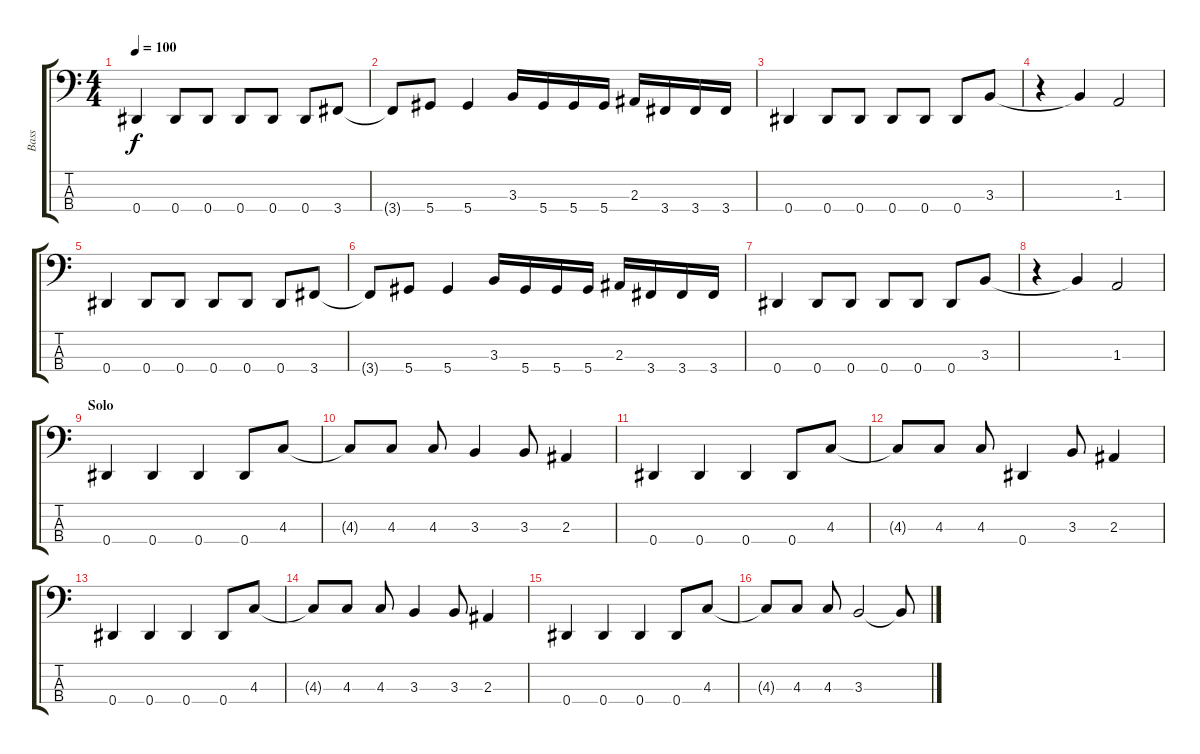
\track ("Bass" "Bass") {instrument electricbasspick}
\staff {score tabs}
\tuning (Gb2 Db2 Ab1 Eb1) {hide}
\ts (4 4)
\tempo 100
\clef f4
\ks c
0.4.4{dy f} 0.4.8 0.4.8 0.4.8 0.4.8 0.4.8 3.4.8 |
3.4{t}.8 5.4.8 5.4.4 3.3.16 5.4.16 5.4.16 5.4.16 2.3.16 3.4.16 3.4.16 3.4.16 |
0.4.4 0.4.8 0.4.8 0.4.8 0.4.8 0.4.8 3.3.8 |
r.4 3.3{t}.4 1.3.2 |
0.4.4 0.4.8 0.4.8 0.4.8 0.4.8 0.4.8 3.4.8 |
3.4{t}.8 5.4.8 5.4.4 3.3.16 5.4.16 5.4.16 5.4.16 2.3.16 3.4.16 3.4.16 3.4.16 |
0.4.4 0.4.8 0.4.8 0.4.8 0.4.8 0.4.8 3.3.8 |
r.4 3.3{t}.4 1.3.2 |
\section ("" "Solo")
0.4.4 0.4.4 0.4.4 0.4.8 4.3.8 |
4.3{t}.8 4.3.8 4.3.8 3.3.4 3.3.8 2.3.4 |
0.4.4 0.4.4 0.4.4 0.4.8 4.3.8 |
4.3{t}.8 4.3.8 4.3.8 0.4.4 3.3.8 2.3.4 |
0.4.4 0.4.4 0.4.4 0.4.8 4.3.8 |
4.3{t}.8 4.3.8 4.3.8 3.3.4 3.3.8 2.3.4 |
0.4.4 0.4.4 0.4.4 0.4.8 4.3.8 |
4.3{t}.8 4.3.8 4.3.8 3.3.2 3.3{t}.8
